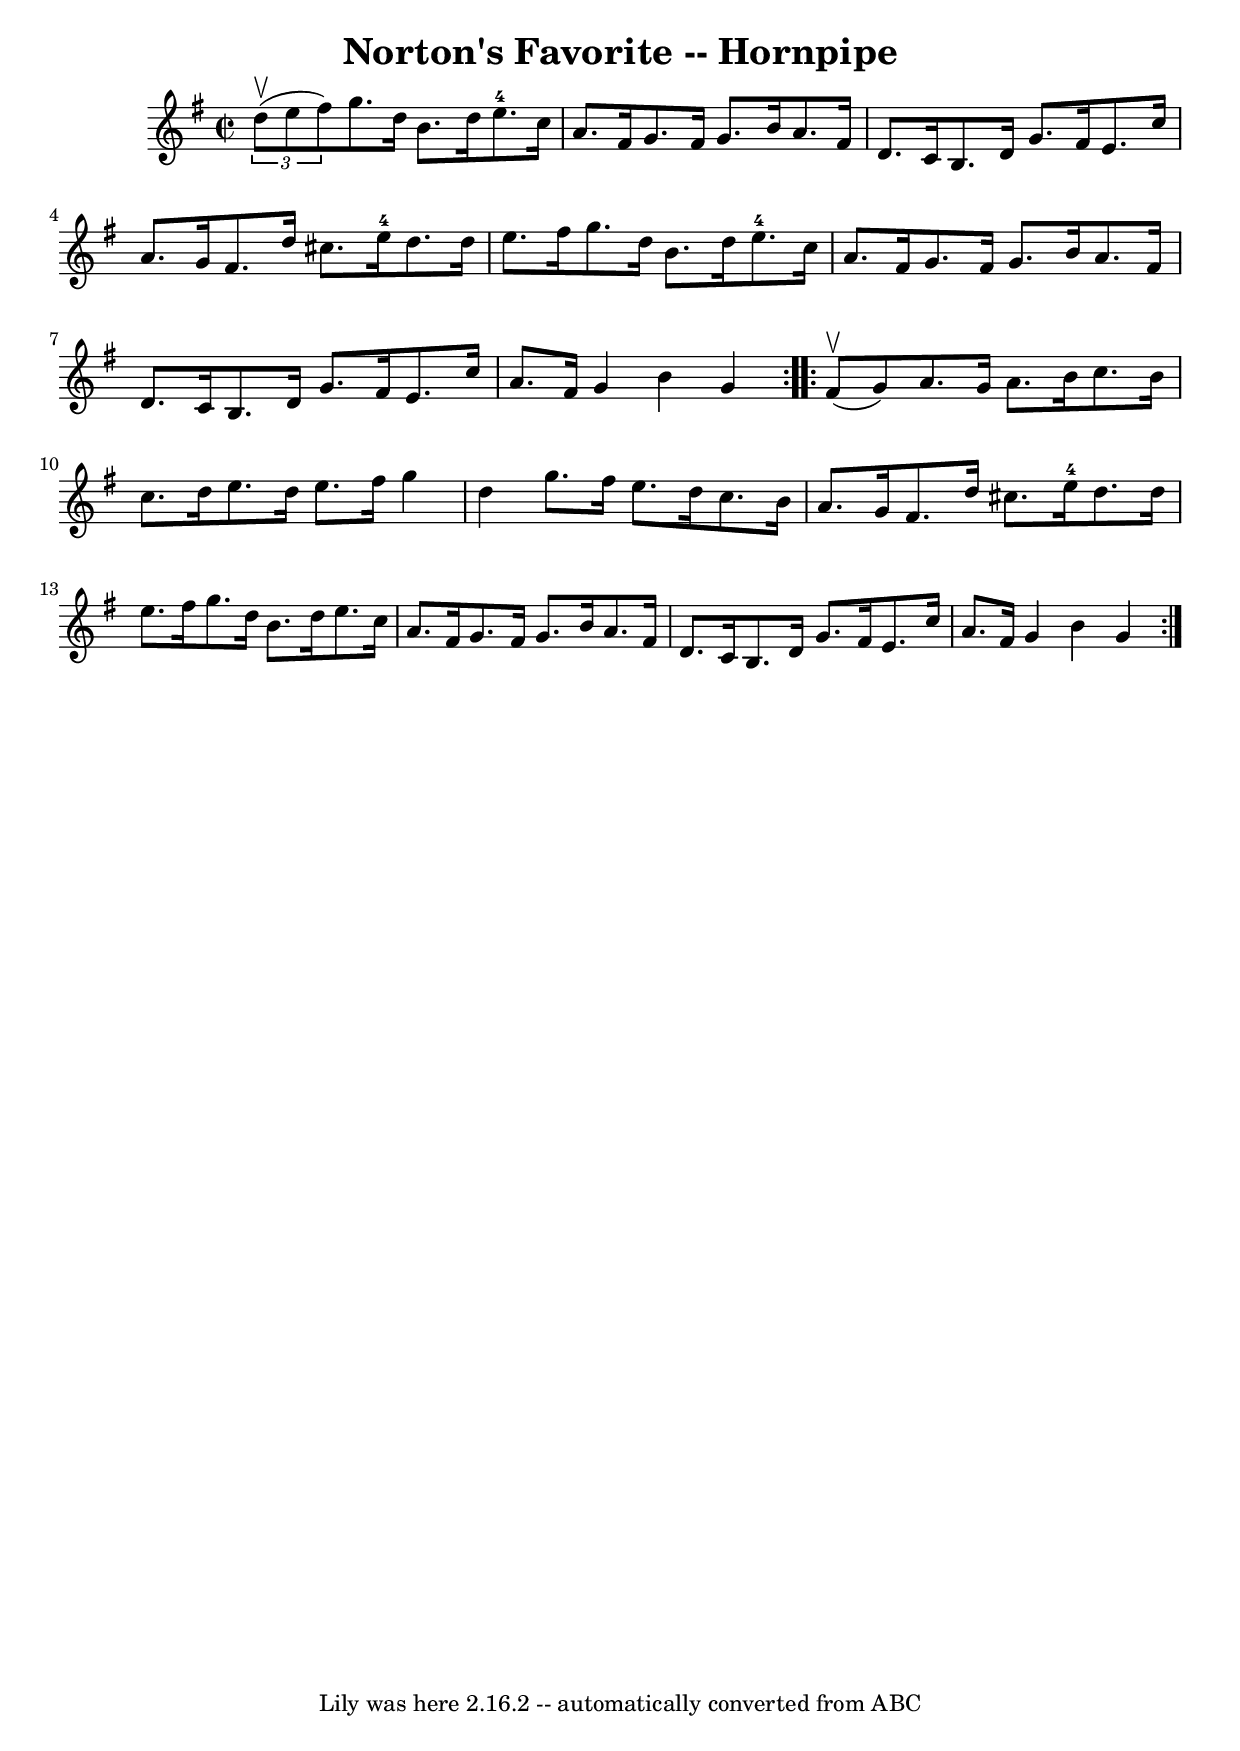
\version "2.16.2"
\include "Mammoth.ily"
\header {
  %% book = "Cole's 1000 Fiddle Tunes"
  crossRefNumber = "1"
  footnotes = ""
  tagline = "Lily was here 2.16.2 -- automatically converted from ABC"
  title = "Norton's Favorite -- Hornpipe"

}
voicedefault =  {



  \repeat volta 2 {

    \override Staff.TimeSignature #'style = #'C
    \time 2/2 
    \key g \major
    \times 2/3 { d''8 (^\upbow e''8 fis''8) 
	       }  |
    g''8. d''16 b'8. d''16 e''8.-4 c''16 a'8.    
    fis'16  |
    g'8. fis'16 g'8. b'16 a'8. fis'16 d'8.    
    c'16  |
    b8. d'16 g'8. fis'16 e'8. c''16 a'8.    
    g'16  |
    fis'8. d''16 cis''8. e''16-4 d''8. d''16    
    e''8. fis''16  |
    g''8. d''16 b'8. d''16 e''8.-4  
    c''16 a'8. fis'16  |
    g'8. fis'16 g'8. b'16 a'8.    
    fis'16 d'8. c'16  |
    b8. d'16 g'8. fis'16 e'8.    
    c''16 a'8. fis'16  |
    g'4 b'4 g'4  
  }     
  \repeat volta 2 {
    
    fis'8 (^\upbow g'8) |
    a'8. g'16 a'8. b'16 c''8.    
    b'16 c''8. d''16  |
    e''8. d''16 e''8. fis''16 g''4   
    d''4  |
    g''8. fis''16 e''8. d''16 c''8. b'16 a'8. 
    g'16  |
    fis'8. d''16 cis''8. e''16-4 d''8. d''16   
    e''8. fis''16  |
    g''8. d''16 b'8. d''16 e''8.    
    c''16 a'8. fis'16  |
    g'8. fis'16 g'8. b'16 a'8.    
    fis'16 d'8. c'16  |
    b8. d'16 g'8. fis'16 e'8.    
    c''16 a'8. fis'16  |
    g'4 b'4 g'4  
  }   

}

\score{
  <<

    \context Staff="default"
    {
      \voicedefault 
      
    }

  >>
  \layout {
    
  }
  \midi {
  }

}
